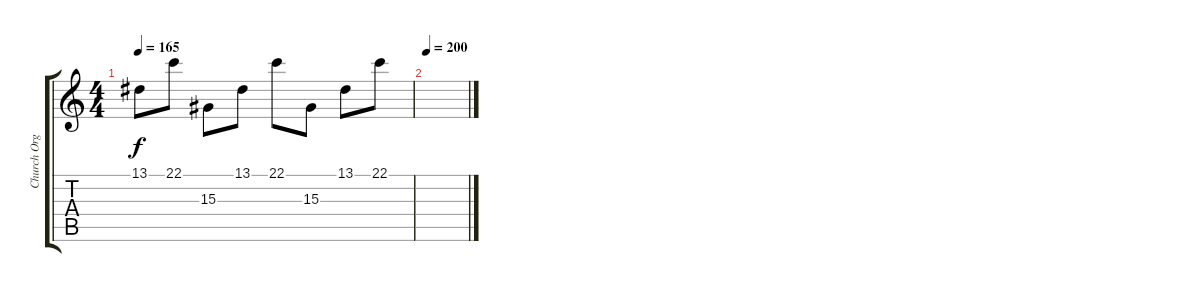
\track ("Church Organ" "Church Org") {instrument churchorgan}
\staff {score tabs}
\tuning (D4 A3 F3 C3 G2 C2) {hide}
\ts (4 4)
\tempo 165
\clef g2
\ks c
13.1.8{dy f} 22.1.8 15.3.8 13.1.8 22.1.8 15.3.8 13.1.8 22.1.8 |
\tempo 200
